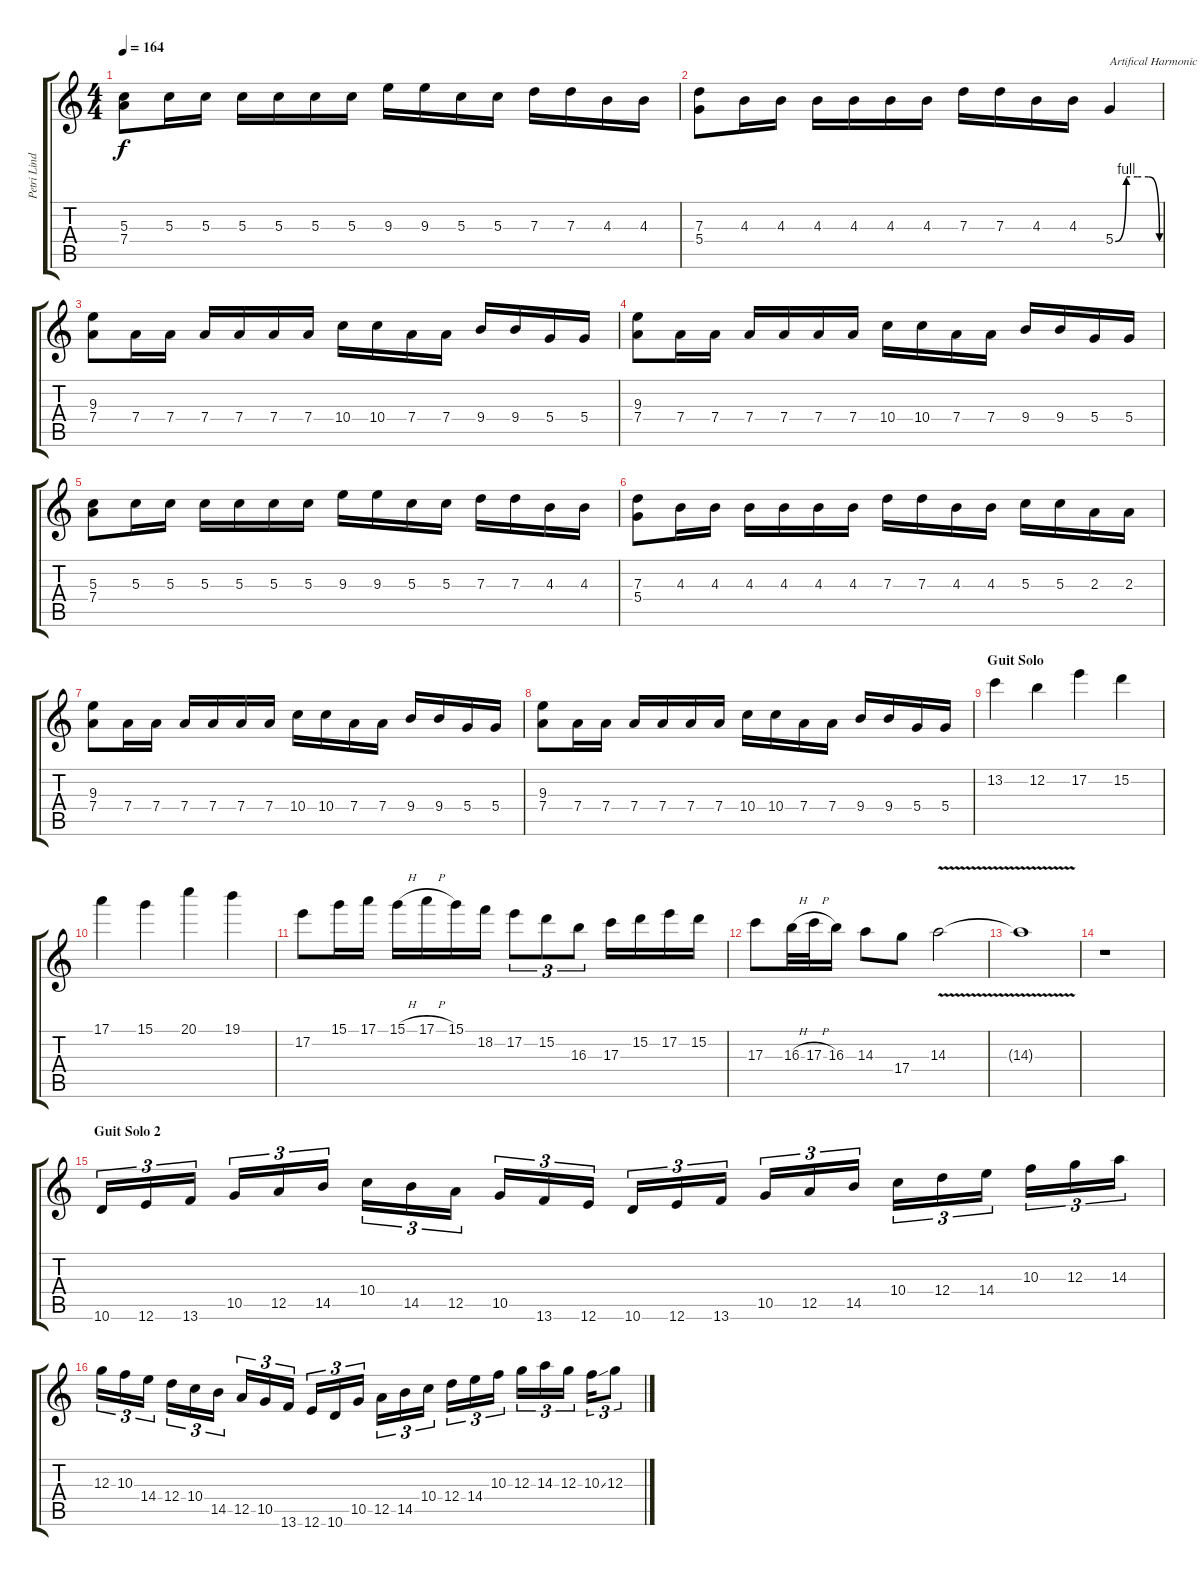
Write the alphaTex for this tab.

\track ("Petri Lindroos - Guitars, vocals" "Petri Lind") {instrument distortionguitar}
\staff {score tabs}
\tuning (E4 B3 G3 D3 A2 E2) {hide}
\ts (4 4)
\tempo 164
\clef g2
\ks c
(5.3 7.4).8{dy f} 5.3.16 5.3.16 5.3.16 5.3.16 5.3.16 5.3.16 9.3.16 9.3.16 5.3.16 5.3.16 7.3.16 7.3.16 4.3.16 4.3.16 |
(7.3 5.4).8 4.3.16 4.3.16 4.3.16 4.3.16 4.3.16 4.3.16 7.3.16 7.3.16 4.3.16 4.3.16 5.4{be (custom 0 0 15 4 30 4 45 4 60 0)}.4{txt "Artifical Harmonic" instrument guitarharmonics} |
(9.3 7.4).8{instrument distortionguitar} 7.4.16 7.4.16 7.4.16 7.4.16 7.4.16 7.4.16 10.4.16 10.4.16 7.4.16 7.4.16 9.4.16 9.4.16 5.4.16 5.4.16 |
(9.3 7.4).8 7.4.16 7.4.16 7.4.16 7.4.16 7.4.16 7.4.16 10.4.16 10.4.16 7.4.16 7.4.16 9.4.16 9.4.16 5.4.16 5.4.16 |
(5.3 7.4).8 5.3.16 5.3.16 5.3.16 5.3.16 5.3.16 5.3.16 9.3.16 9.3.16 5.3.16 5.3.16 7.3.16 7.3.16 4.3.16 4.3.16 |
(7.3 5.4).8 4.3.16 4.3.16 4.3.16 4.3.16 4.3.16 4.3.16 7.3.16 7.3.16 4.3.16 4.3.16 5.3.16 5.3.16 2.3.16 2.3.16 |
(9.3 7.4).8 7.4.16 7.4.16 7.4.16 7.4.16 7.4.16 7.4.16 10.4.16 10.4.16 7.4.16 7.4.16 9.4.16 9.4.16 5.4.16 5.4.16 |
(9.3 7.4).8 7.4.16 7.4.16 7.4.16 7.4.16 7.4.16 7.4.16 10.4.16 10.4.16 7.4.16 7.4.16 9.4.16 9.4.16 5.4.16 5.4.16 |
\section ("" "Guit Solo ")
13.2.4 12.2.4 17.2.4 15.2.4 |
17.1.4 15.1.4 20.1.4 19.1.4 |
17.2.8 15.1.16 17.1.16 15.1{h}.16 17.1{h}.16 15.1.16 18.2.16 17.2.8{tu (3 2)} 15.2.8{tu (3 2)} 16.3.8{tu (3 2)} 17.3.16 15.2.16 17.2.16 15.2.16 |
17.3.8 16.3{h}.32 17.3{h}.32 16.3.16 14.3.8 17.4.8 14.3{v}.2 |
14.3{t}.1 |
r.1 |
\section ("" "Guit Solo 2")
10.6.16{tu (3 2)} 12.6.16{tu (3 2)} 13.6.16{tu (3 2)} 10.5.16{tu (3 2)} 12.5.16{tu (3 2)} 14.5.16{tu (3 2)} 10.4.16{tu (3 2)} 14.5.16{tu (3 2)} 12.5.16{tu (3 2)} 10.5.16{tu (3 2)} 13.6.16{tu (3 2)} 12.6.16{tu (3 2)} 10.6.16{tu (3 2)} 12.6.16{tu (3 2)} 13.6.16{tu (3 2)} 10.5.16{tu (3 2)} 12.5.16{tu (3 2)} 14.5.16{tu (3 2)} 10.4.16{tu (3 2)} 12.4.16{tu (3 2)} 14.4.16{tu (3 2)} 10.3.16{tu (3 2)} 12.3.16{tu (3 2)} 14.3.16{tu (3 2)} |
12.3.16{tu (3 2)} 10.3.16{tu (3 2)} 14.4.16{tu (3 2)} 12.4.16{tu (3 2)} 10.4.16{tu (3 2)} 14.5.16{tu (3 2)} 12.5.16{tu (3 2)} 10.5.16{tu (3 2)} 13.6.16{tu (3 2)} 12.6.16{tu (3 2)} 10.6.16{tu (3 2)} 10.5.16{tu (3 2)} 12.5.16{tu (3 2)} 14.5.16{tu (3 2)} 10.4.16{tu (3 2)} 12.4.16{tu (3 2)} 14.4.16{tu (3 2)} 10.3.16{tu (3 2)} 12.3.16{tu (3 2)} 14.3.16{tu (3 2)} 12.3.16{tu (3 2)} 10.3{ss}.16{tu (3 2)} 12.3{ss}.8{tu (3 2)}
